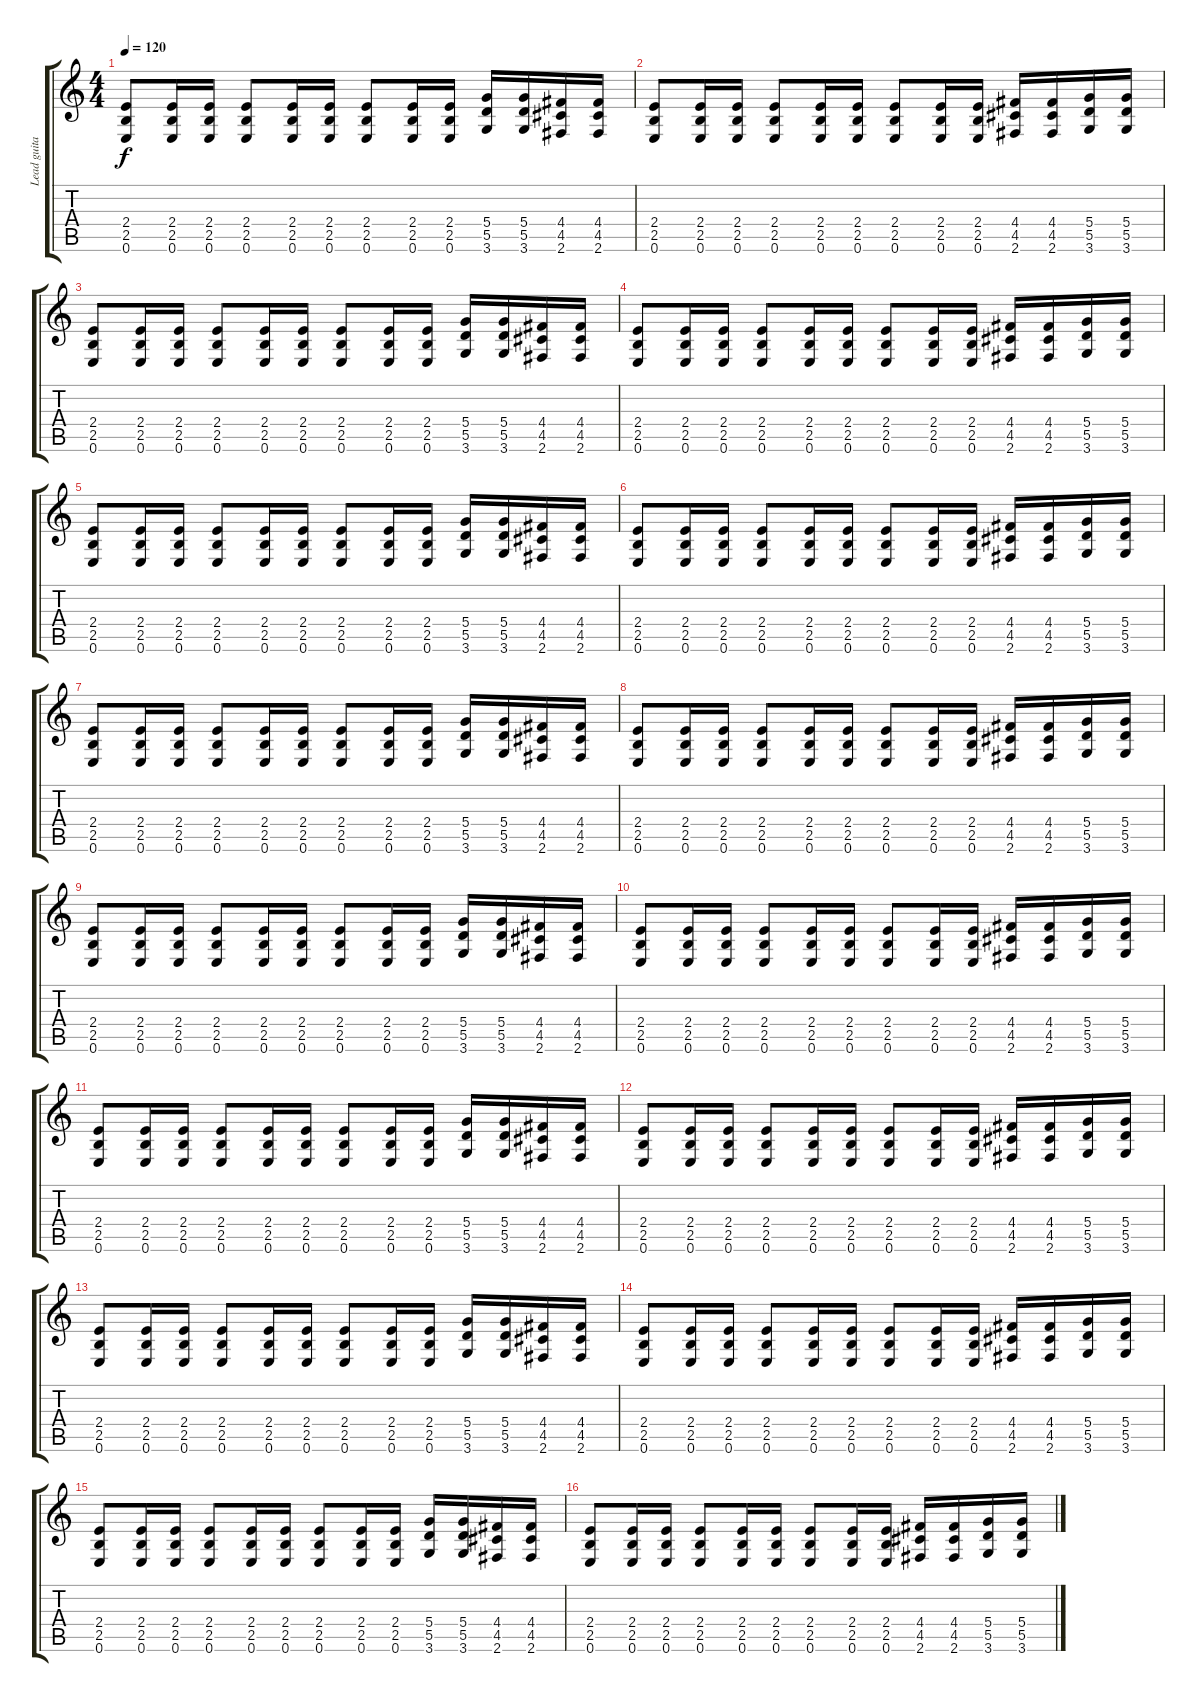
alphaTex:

\track ("Lead guitar" "Lead guita") {instrument distortionguitar}
\staff {score tabs}
\tuning (E4 B3 G3 D3 A2 E2) {hide}
\ts (4 4)
\tempo 120
\clef g2
\ks c
(2.4 2.5 0.6).8{dy f} (2.4 2.5 0.6).16 (2.4 2.5 0.6).16 (2.4 2.5 0.6).8 (2.4 2.5 0.6).16 (2.4 2.5 0.6).16 (2.4 2.5 0.6).8 (2.4 2.5 0.6).16 (2.4 2.5 0.6).16 (5.4 5.5 3.6).16 (5.4 5.5 3.6).16 (4.4 4.5 2.6).16 (4.4 4.5 2.6).16 |
(2.4 2.5 0.6).8 (2.4 2.5 0.6).16 (2.4 2.5 0.6).16 (2.4 2.5 0.6).8 (2.4 2.5 0.6).16 (2.4 2.5 0.6).16 (2.4 2.5 0.6).8 (2.4 2.5 0.6).16 (2.4 2.5 0.6).16 (4.4 4.5 2.6).16 (4.4 4.5 2.6).16 (5.4 5.5 3.6).16 (5.4 5.5 3.6).16 |
(2.4 2.5 0.6).8 (2.4 2.5 0.6).16 (2.4 2.5 0.6).16 (2.4 2.5 0.6).8 (2.4 2.5 0.6).16 (2.4 2.5 0.6).16 (2.4 2.5 0.6).8 (2.4 2.5 0.6).16 (2.4 2.5 0.6).16 (5.4 5.5 3.6).16 (5.4 5.5 3.6).16 (4.4 4.5 2.6).16 (4.4 4.5 2.6).16 |
(2.4 2.5 0.6).8 (2.4 2.5 0.6).16 (2.4 2.5 0.6).16 (2.4 2.5 0.6).8 (2.4 2.5 0.6).16 (2.4 2.5 0.6).16 (2.4 2.5 0.6).8 (2.4 2.5 0.6).16 (2.4 2.5 0.6).16 (4.4 4.5 2.6).16 (4.4 4.5 2.6).16 (5.4 5.5 3.6).16 (5.4 5.5 3.6).16 |
(2.4 2.5 0.6).8 (2.4 2.5 0.6).16 (2.4 2.5 0.6).16 (2.4 2.5 0.6).8 (2.4 2.5 0.6).16 (2.4 2.5 0.6).16 (2.4 2.5 0.6).8 (2.4 2.5 0.6).16 (2.4 2.5 0.6).16 (5.4 5.5 3.6).16 (5.4 5.5 3.6).16 (4.4 4.5 2.6).16 (4.4 4.5 2.6).16 |
(2.4 2.5 0.6).8 (2.4 2.5 0.6).16 (2.4 2.5 0.6).16 (2.4 2.5 0.6).8 (2.4 2.5 0.6).16 (2.4 2.5 0.6).16 (2.4 2.5 0.6).8 (2.4 2.5 0.6).16 (2.4 2.5 0.6).16 (4.4 4.5 2.6).16 (4.4 4.5 2.6).16 (5.4 5.5 3.6).16 (5.4 5.5 3.6).16 |
(2.4 2.5 0.6).8 (2.4 2.5 0.6).16 (2.4 2.5 0.6).16 (2.4 2.5 0.6).8 (2.4 2.5 0.6).16 (2.4 2.5 0.6).16 (2.4 2.5 0.6).8 (2.4 2.5 0.6).16 (2.4 2.5 0.6).16 (5.4 5.5 3.6).16 (5.4 5.5 3.6).16 (4.4 4.5 2.6).16 (4.4 4.5 2.6).16 |
(2.4 2.5 0.6).8 (2.4 2.5 0.6).16 (2.4 2.5 0.6).16 (2.4 2.5 0.6).8 (2.4 2.5 0.6).16 (2.4 2.5 0.6).16 (2.4 2.5 0.6).8 (2.4 2.5 0.6).16 (2.4 2.5 0.6).16 (4.4 4.5 2.6).16 (4.4 4.5 2.6).16 (5.4 5.5 3.6).16 (5.4 5.5 3.6).16 |
(2.4 2.5 0.6).8 (2.4 2.5 0.6).16 (2.4 2.5 0.6).16 (2.4 2.5 0.6).8 (2.4 2.5 0.6).16 (2.4 2.5 0.6).16 (2.4 2.5 0.6).8 (2.4 2.5 0.6).16 (2.4 2.5 0.6).16 (5.4 5.5 3.6).16 (5.4 5.5 3.6).16 (4.4 4.5 2.6).16 (4.4 4.5 2.6).16 |
(2.4 2.5 0.6).8 (2.4 2.5 0.6).16 (2.4 2.5 0.6).16 (2.4 2.5 0.6).8 (2.4 2.5 0.6).16 (2.4 2.5 0.6).16 (2.4 2.5 0.6).8 (2.4 2.5 0.6).16 (2.4 2.5 0.6).16 (4.4 4.5 2.6).16 (4.4 4.5 2.6).16 (5.4 5.5 3.6).16 (5.4 5.5 3.6).16 |
(2.4 2.5 0.6).8 (2.4 2.5 0.6).16 (2.4 2.5 0.6).16 (2.4 2.5 0.6).8 (2.4 2.5 0.6).16 (2.4 2.5 0.6).16 (2.4 2.5 0.6).8 (2.4 2.5 0.6).16 (2.4 2.5 0.6).16 (5.4 5.5 3.6).16 (5.4 5.5 3.6).16 (4.4 4.5 2.6).16 (4.4 4.5 2.6).16 |
(2.4 2.5 0.6).8 (2.4 2.5 0.6).16 (2.4 2.5 0.6).16 (2.4 2.5 0.6).8 (2.4 2.5 0.6).16 (2.4 2.5 0.6).16 (2.4 2.5 0.6).8 (2.4 2.5 0.6).16 (2.4 2.5 0.6).16 (4.4 4.5 2.6).16 (4.4 4.5 2.6).16 (5.4 5.5 3.6).16 (5.4 5.5 3.6).16 |
(2.4 2.5 0.6).8 (2.4 2.5 0.6).16 (2.4 2.5 0.6).16 (2.4 2.5 0.6).8 (2.4 2.5 0.6).16 (2.4 2.5 0.6).16 (2.4 2.5 0.6).8 (2.4 2.5 0.6).16 (2.4 2.5 0.6).16 (5.4 5.5 3.6).16 (5.4 5.5 3.6).16 (4.4 4.5 2.6).16 (4.4 4.5 2.6).16 |
(2.4 2.5 0.6).8 (2.4 2.5 0.6).16 (2.4 2.5 0.6).16 (2.4 2.5 0.6).8 (2.4 2.5 0.6).16 (2.4 2.5 0.6).16 (2.4 2.5 0.6).8 (2.4 2.5 0.6).16 (2.4 2.5 0.6).16 (4.4 4.5 2.6).16 (4.4 4.5 2.6).16 (5.4 5.5 3.6).16 (5.4 5.5 3.6).16 |
(2.4 2.5 0.6).8 (2.4 2.5 0.6).16 (2.4 2.5 0.6).16 (2.4 2.5 0.6).8 (2.4 2.5 0.6).16 (2.4 2.5 0.6).16 (2.4 2.5 0.6).8 (2.4 2.5 0.6).16 (2.4 2.5 0.6).16 (5.4 5.5 3.6).16 (5.4 5.5 3.6).16 (4.4 4.5 2.6).16 (4.4 4.5 2.6).16 |
(2.4 2.5 0.6).8 (2.4 2.5 0.6).16 (2.4 2.5 0.6).16 (2.4 2.5 0.6).8 (2.4 2.5 0.6).16 (2.4 2.5 0.6).16 (2.4 2.5 0.6).8 (2.4 2.5 0.6).16 (2.4 2.5 0.6).16 (4.4 4.5 2.6).16 (4.4 4.5 2.6).16 (5.4 5.5 3.6).16 (5.4 5.5 3.6).16
